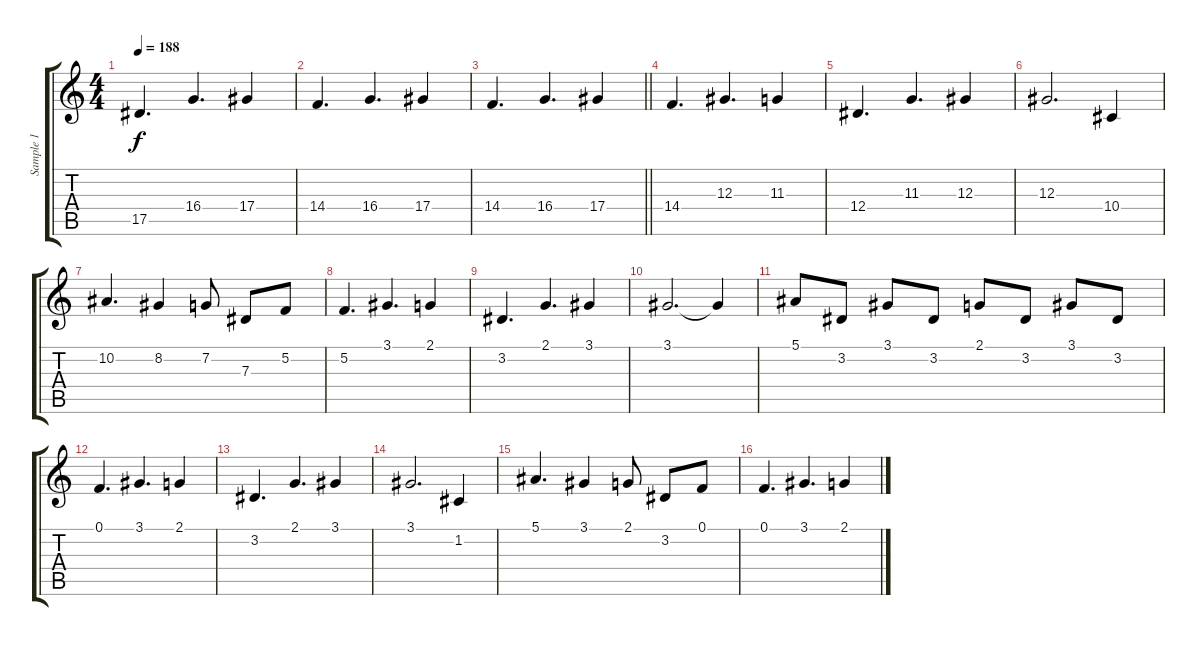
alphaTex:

\track ("Sample 1" "Sample 1") {instrument lead2sawtooth}
\staff {score tabs}
\tuning (F4 C4 Ab3 Eb3 Bb2 F2) {hide}
\ts (4 4)
\tempo 188
\clef g2
\ks c
17.5.4{d dy f} 16.4.4{d} 17.4.4 |
14.4.4{d} 16.4.4{d} 17.4.4 |
\barLineRight lightlight
14.4.4{d} 16.4.4{d} 17.4.4 |
\section ("" " ")
14.4.4{d volume 13} 12.3.4{d} 11.3.4 |
12.4.4{d} 11.3.4{d} 12.3.4 |
12.3.2{d} 10.4.4 |
10.2.4{d} 8.2.4 7.2.8 7.3.8 5.2.8 |
5.2.4{d} 3.1.4{d} 2.1.4 |
3.2.4{d} 2.1.4{d} 3.1.4 |
3.1.2{d} 3.1{t}.4 |
5.1.8 3.2.8 3.1.8 3.2.8 2.1.8 3.2.8 3.1.8 3.2.8 |
0.1.4{d} 3.1.4{d} 2.1.4 |
3.2.4{d} 2.1.4{d} 3.1.4 |
3.1.2{d} 1.2.4 |
5.1.4{d} 3.1.4 2.1.8 3.2.8 0.1.8 |
0.1.4{d} 3.1.4{d} 2.1.4
